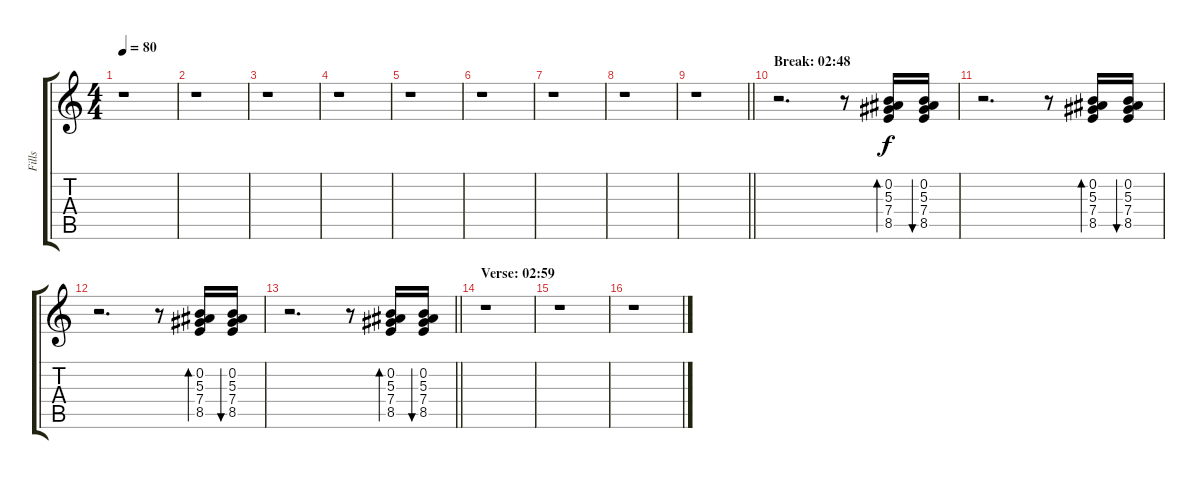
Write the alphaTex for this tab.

\track ("Fills" "Fills") {instrument distortionguitar}
\staff {score tabs}
\tuning (Eb4 Bb3 Gb3 Db3 Ab2 Eb2) {hide}
\ts (4 4)
\tempo 80
\clef g2
\ks c
r.1{dy f} |
r.1 |
r.1 |
r.1 |
r.1 |
r.1 |
r.1 |
r.1 |
\barLineRight lightlight
r.1 |
\section ("" "Break: 02:48")
r.2{d} r.8 (0.2 5.3 7.4 8.5).16{bd 30} (0.2 5.3 7.4 8.5).16{bu 30} |
r.2{d} r.8 (0.2 5.3 7.4 8.5).16{bd 30} (0.2 5.3 7.4 8.5).16{bu 30} |
r.2{d} r.8 (0.2 5.3 7.4 8.5).16{bd 30} (0.2 5.3 7.4 8.5).16{bu 30} |
\barLineRight lightlight
r.2{d} r.8 (0.2 5.3 7.4 8.5).16{bd 30} (0.2 5.3 7.4 8.5).16{bu 30} |
\section ("" "Verse: 02:59")
r.1 |
r.1 |
r.1
